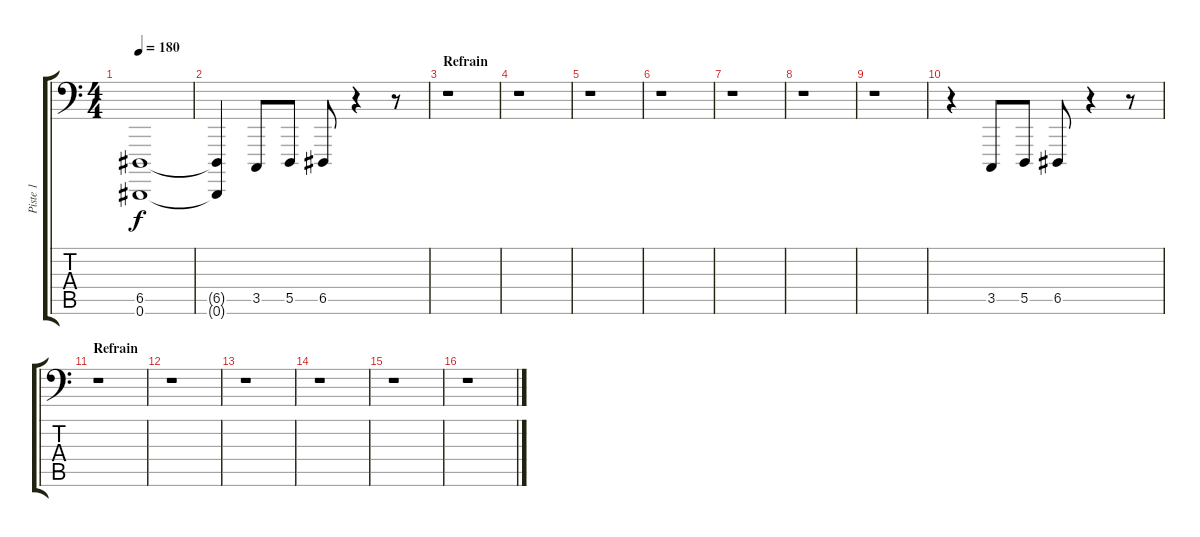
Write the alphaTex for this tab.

\track ("Piste 1" "Piste 1") {instrument lead1square}
\staff {score tabs}
\tuning (E2 B1 G1 D1 A0 Eb0) {hide}
\ts (4 4)
\tempo 180
\clef f4
\ks c
(6.5{t} 0.6{t}).1{dy f} |
(6.5{t} 0.6{t}).4 3.5.8{volume 15 instrument electricbassfinger} 5.5.8 6.5.8 r.4 r.8 |
\section ("" "Refrain")
r.1 |
r.1 |
r.1 |
r.1 |
r.1 |
r.1 |
r.1 |
r.4{volume 15 instrument electricbassfinger} 3.5.8 5.5.8 6.5.8 r.4 r.8 |
\section ("" "Refrain")
r.1 |
r.1 |
r.1 |
r.1 |
r.1 |
r.1
